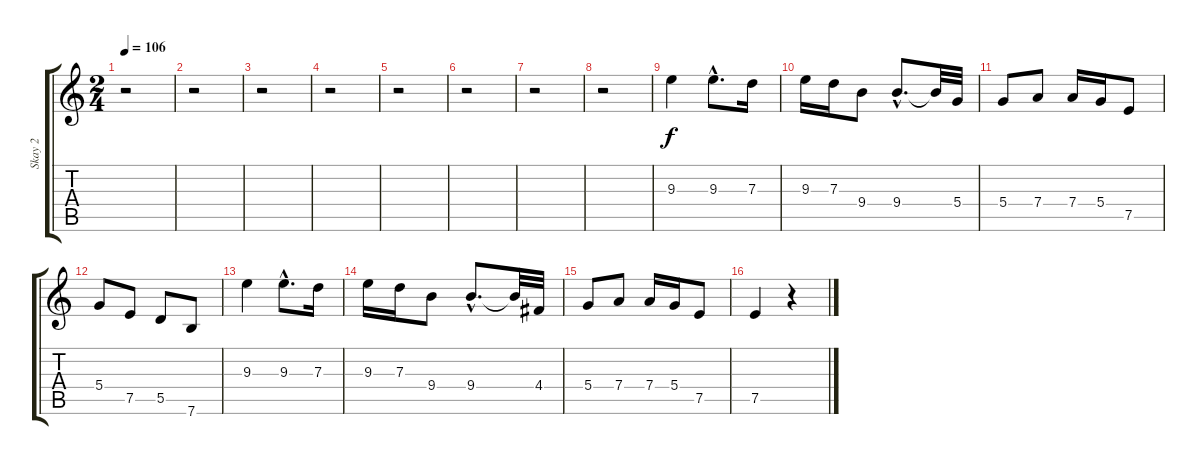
\track ("Skay 2" "Skay 2") {instrument distortionguitar}
\staff {score tabs}
\tuning (E4 B3 G3 D3 A2 E2) {hide}
\ts (2 4)
\tempo 106
\clef g2
\ks c
r.2{dy f} |
r.2 |
r.2 |
r.2 |
r.2 |
r.2 |
r.2 |
r.2 |
9.3.4 9.3{hac}.8{d} 7.3.16 |
9.3.16 7.3.16 9.4.8 9.4{hac}.8{d} 9.4{t}.32 5.4.32 |
5.4.8 7.4.8 7.4.16 5.4.16 7.5.8 |
5.4.8 7.5.8 5.5.8 7.6.8 |
9.3.4 9.3{hac}.8{d} 7.3.16 |
9.3.16 7.3.16 9.4.8 9.4{hac}.8{d} 9.4{t}.32 4.4.32 |
5.4.8 7.4.8 7.4.16 5.4.16 7.5.8 |
7.5.4 r.4
